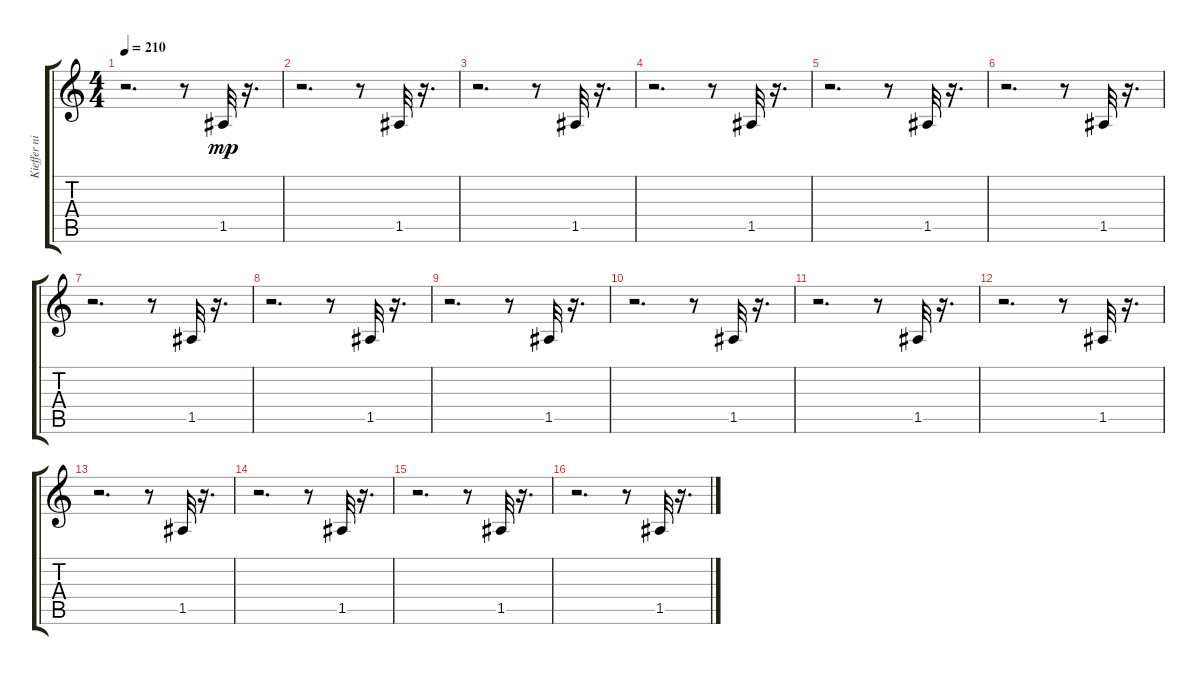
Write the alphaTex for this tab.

\track ("Kieffer nicolas" "Kieffer ni") {instrument acousticguitarnylon}
\staff {score tabs}
\tuning (E4 B3 G3 D3 A2 E2) {hide}
\ts (4 4)
\tempo 210
\clef g2
\ks c
r.2{d dy mp} r.8 1.5.32 r.16{d} |
r.2{d} r.8 1.5.32 r.16{d} |
r.2{d} r.8 1.5.32 r.16{d} |
r.2{d} r.8 1.5.32 r.16{d} |
r.2{d} r.8 1.5.32 r.16{d} |
r.2{d} r.8 1.5.32 r.16{d} |
r.2{d} r.8 1.5.32 r.16{d} |
r.2{d} r.8 1.5.32 r.16{d} |
r.2{d} r.8 1.5.32 r.16{d} |
r.2{d} r.8 1.5.32 r.16{d} |
r.2{d} r.8 1.5.32 r.16{d} |
r.2{d} r.8 1.5.32 r.16{d} |
r.2{d} r.8 1.5.32 r.16{d} |
r.2{d} r.8 1.5.32 r.16{d} |
r.2{d} r.8 1.5.32 r.16{d} |
r.2{d} r.8 1.5.32 r.16{d}
